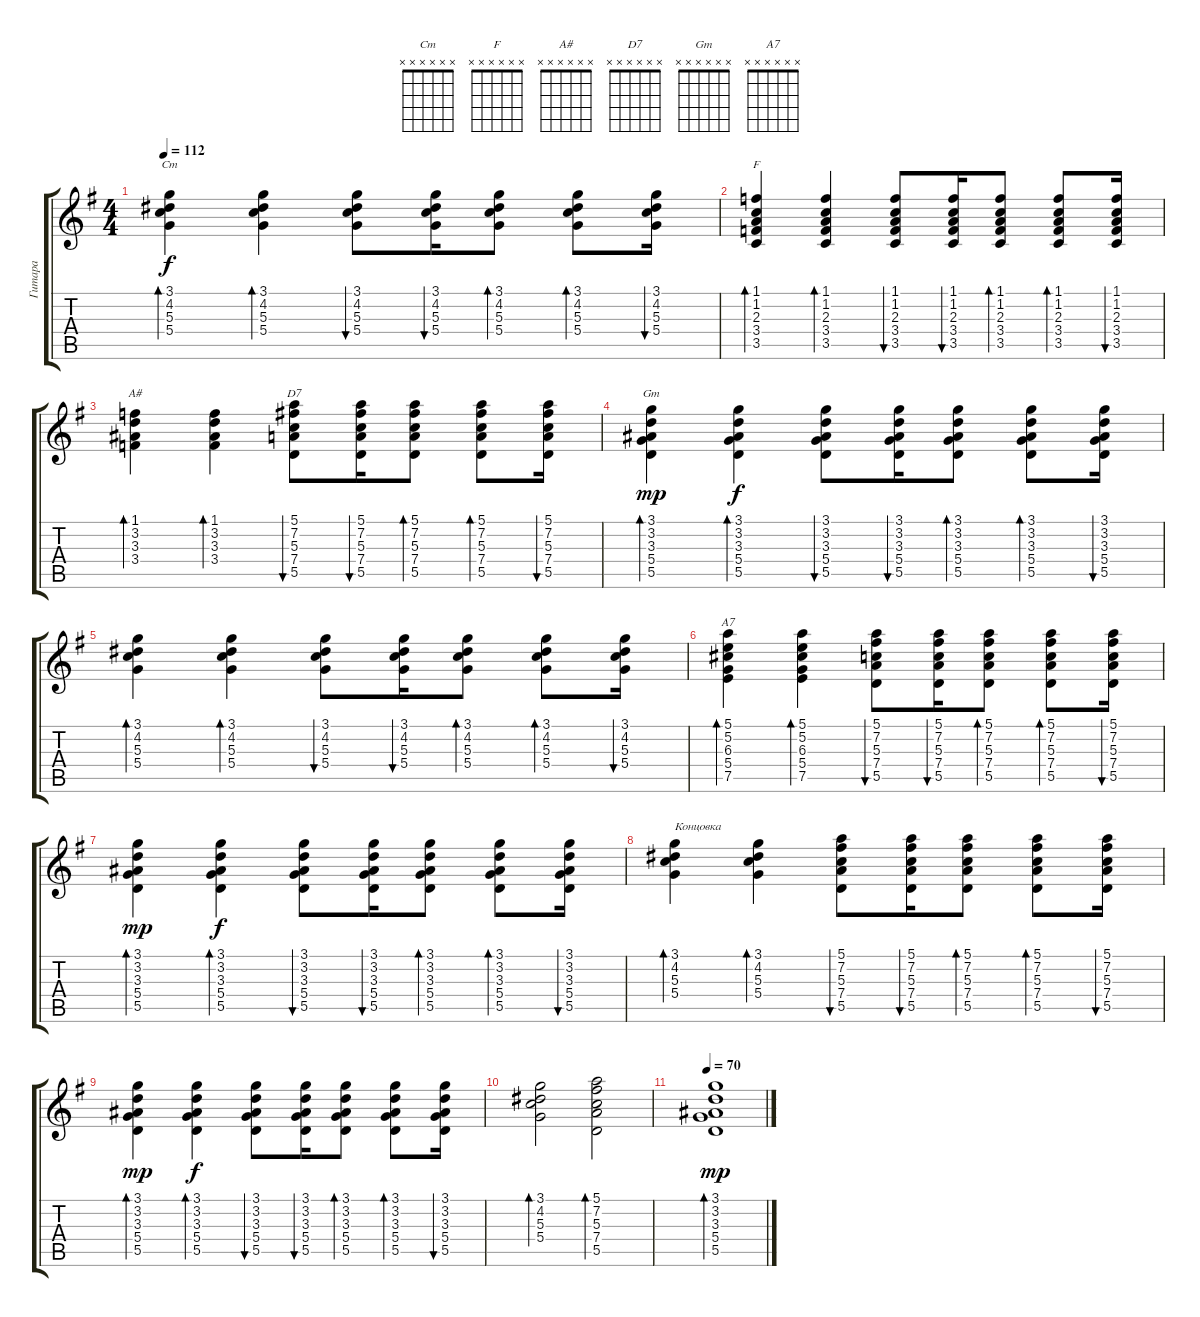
\track ("Гитара" "Гитара") {instrument acousticguitarsteel}
\staff {score tabs}
\tuning (E4 B3 G3 D3 A2 E2) {hide}
\chord ("Cm" x x x x x x)
\chord ("F" x x x x x x)
\chord ("A#" x x x x x x)
\chord ("D7" x x x x x x)
\chord ("Gm" x x x x x x)
\chord ("A7" x x x x x x)
\ts (4 4)
\tempo 112
\clef g2
\ks eminor
(3.1 4.2 5.3 5.4).4{bd 60 ch "Cm" dy f} (3.1 4.2 5.3 5.4).4{bd 60} (3.1 4.2 5.3 5.4).8{bu 60} (3.1 4.2 5.3 5.4).16{bu 60} (3.1 4.2 5.3 5.4).8{bd 60} (3.1 4.2 5.3 5.4).8{bd 60} (3.1 4.2 5.3 5.4).16{bu 60} |
(1.1 1.2 2.3 3.4 3.5).4{bd 60 ch "F"} (1.1 1.2 2.3 3.4 3.5).4{bd 60} (1.1 1.2 2.3 3.4 3.5).8{bu 60} (1.1 1.2 2.3 3.4 3.5).16{bu 60} (1.1 1.2 2.3 3.4 3.5).8{bd 60} (1.1 1.2 2.3 3.4 3.5).8{bd 60} (1.1 1.2 2.3 3.4 3.5).16{bu 60} |
(1.1 3.2 3.3 3.4).4{bd 60 ch "A#"} (1.1 3.2 3.3 3.4).4{bd 60} (5.1 7.2 5.3 7.4 5.5).8{bu 60 ch "D7"} (5.1 7.2 5.3 7.4 5.5).16{bu 60} (5.1 7.2 5.3 7.4 5.5).8{bd 60} (5.1 7.2 5.3 7.4 5.5).8{bd 60} (5.1 7.2 5.3 7.4 5.5).16{bu 60} |
(3.1 3.2 3.3 5.4 5.5).4{bd 60 ch "Gm" dy mp} (3.1 3.2 3.3 5.4 5.5).4{bd 60 dy f} (3.1 3.2 3.3 5.4 5.5).8{bu 60} (3.1 3.2 3.3 5.4 5.5).16{bu 60} (3.1 3.2 3.3 5.4 5.5).8{bd 60} (3.1 3.2 3.3 5.4 5.5).8{bd 60} (3.1 3.2 3.3 5.4 5.5).16{bu 60} |
(3.1 4.2 5.3 5.4).4{bd 60} (3.1 4.2 5.3 5.4).4{bd 60} (3.1 4.2 5.3 5.4).8{bu 60} (3.1 4.2 5.3 5.4).16{bu 60} (3.1 4.2 5.3 5.4).8{bd 60} (3.1 4.2 5.3 5.4).8{bd 60} (3.1 4.2 5.3 5.4).16{bu 60} |
(5.1 5.2 6.3 5.4 7.5).4{bd 60 ch "A7"} (5.1 5.2 6.3 5.4 7.5).4{bd 60} (5.1 7.2 5.3 7.4 5.5).8{bu 60} (5.1 7.2 5.3 7.4 5.5).16{bu 60} (5.1 7.2 5.3 7.4 5.5).8{bd 60} (5.1 7.2 5.3 7.4 5.5).8{bd 60} (5.1 7.2 5.3 7.4 5.5).16{bu 60} |
(3.1 3.2 3.3 5.4 5.5).4{bd 60 dy mp} (3.1 3.2 3.3 5.4 5.5).4{bd 60 dy f} (3.1 3.2 3.3 5.4 5.5).8{bu 60} (3.1 3.2 3.3 5.4 5.5).16{bu 60} (3.1 3.2 3.3 5.4 5.5).8{bd 60} (3.1 3.2 3.3 5.4 5.5).8{bd 60} (3.1 3.2 3.3 5.4 5.5).16{bu 60} |
(3.1 4.2 5.3 5.4).4{bd 60 txt "Концовка"} (3.1 4.2 5.3 5.4).4{bd 60} (5.1 7.2 5.3 7.4 5.5).8{bu 60} (5.1 7.2 5.3 7.4 5.5).16{bu 60} (5.1 7.2 5.3 7.4 5.5).8{bd 60} (5.1 7.2 5.3 7.4 5.5).8{bd 60} (5.1 7.2 5.3 7.4 5.5).16{bu 60} |
(3.1 3.2 3.3 5.4 5.5).4{bd 60 dy mp} (3.1 3.2 3.3 5.4 5.5).4{bd 60 dy f} (3.1 3.2 3.3 5.4 5.5).8{bu 60} (3.1 3.2 3.3 5.4 5.5).16{bu 60} (3.1 3.2 3.3 5.4 5.5).8{bd 60} (3.1 3.2 3.3 5.4 5.5).8{bd 60} (3.1 3.2 3.3 5.4 5.5).16{bu 60} |
(3.1 4.2 5.3 5.4).2{bd 60} (5.1 7.2 5.3 7.4 5.5).2{bd 60} |
\tempo 70
(3.1 3.2 3.3 5.4 5.5).1{bd 60 dy mp}
